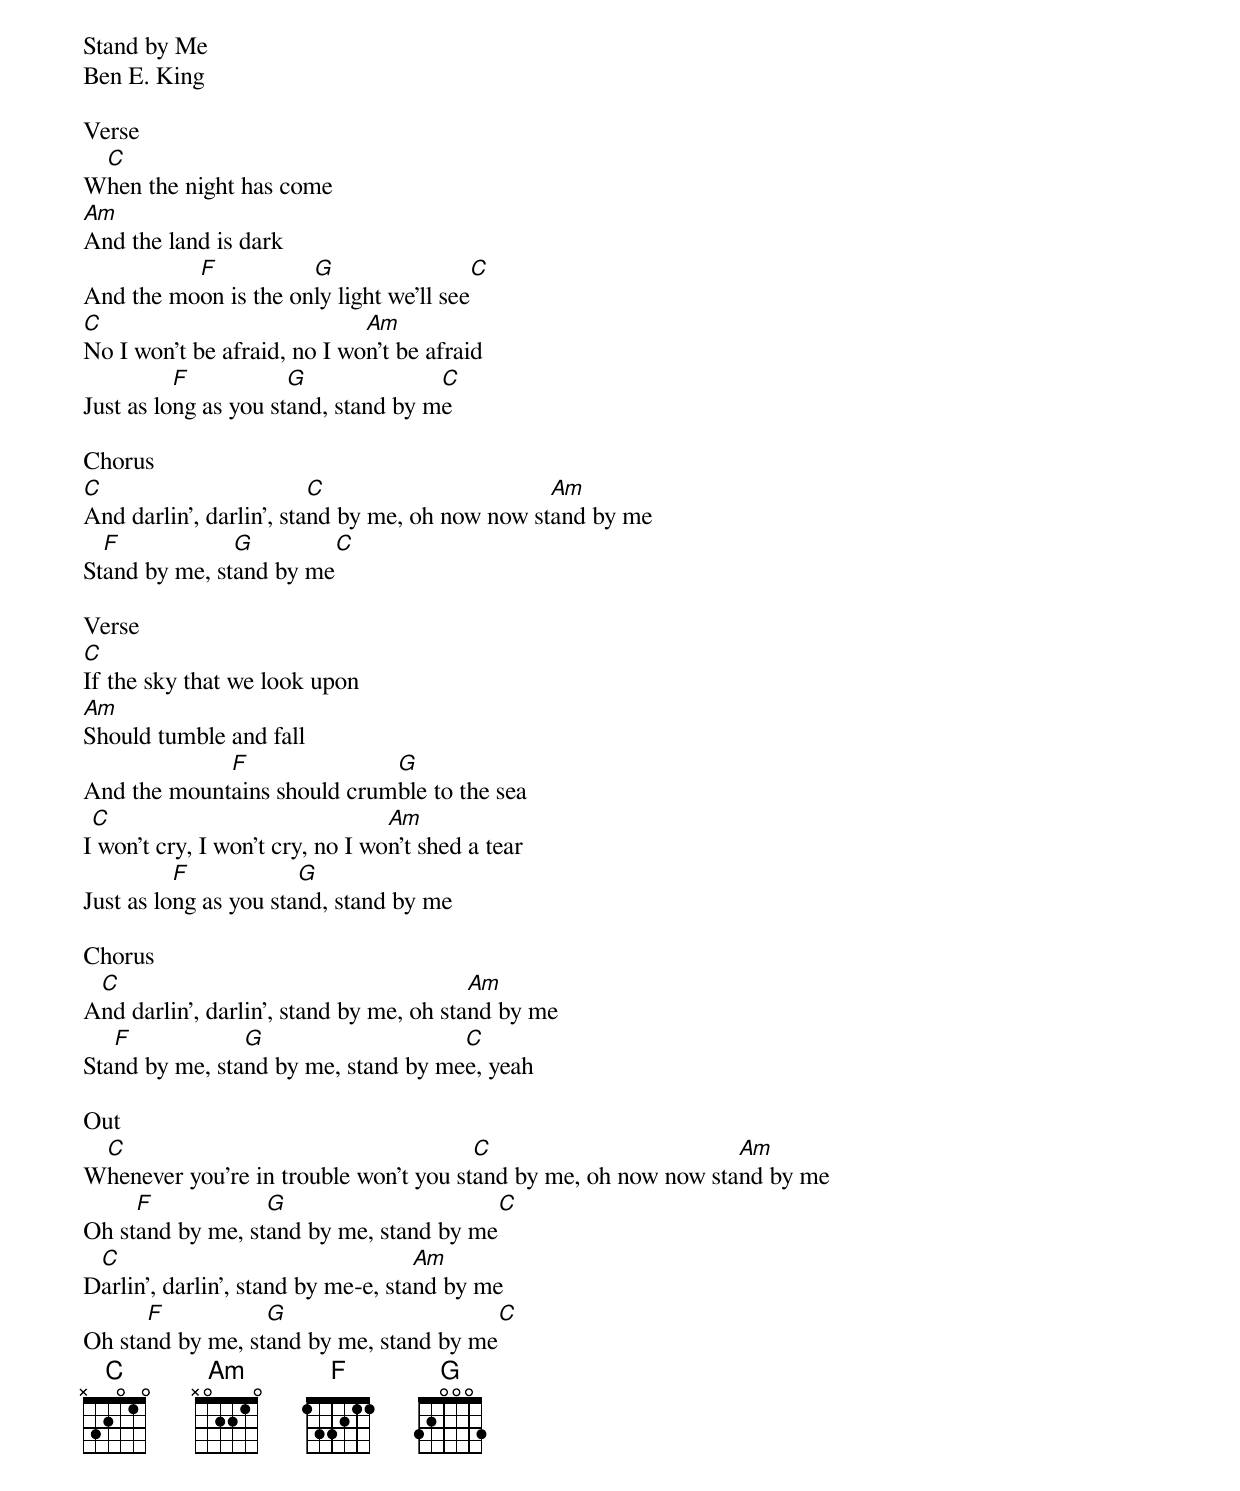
Stand by Me
Ben E. King

Verse
W[C]hen the night has come
[Am]And the land is dark
And the mo[F]on is the on[G]ly light we'll see[C]
[C]No I won't be afraid, no I wo[Am]n't be afraid
Just as lo[F]ng as you st[G]and, stand by m[C]e

Chorus
[C]And darlin', darlin', sta[C]nd by me, oh now now st[Am]and by me
St[F]and by me, st[G]and by me[C]

Verse
[C]If the sky that we look upon
[Am]Should tumble and fall
And the mount[F]ains should crum[G]ble to the sea
I[C] won't cry, I won't cry, no I wo[Am]n't shed a tear
Just as lo[F]ng as you sta[G]nd, stand by me

Chorus
A[C]nd darlin', darlin', stand by me, oh sta[Am]nd by me
Sta[F]nd by me, sta[G]nd by me, stand by me[C]e, yeah

Out
W[C]henever you're in trouble won't you st[C]and by me, oh now now sta[Am]nd by me
Oh st[F]and by me, st[G]and by me, stand by me[C]
D[C]arlin', darlin', stand by me-e, sta[Am]nd by me
Oh sta[F]nd by me, st[G]and by me, stand by me[C]
